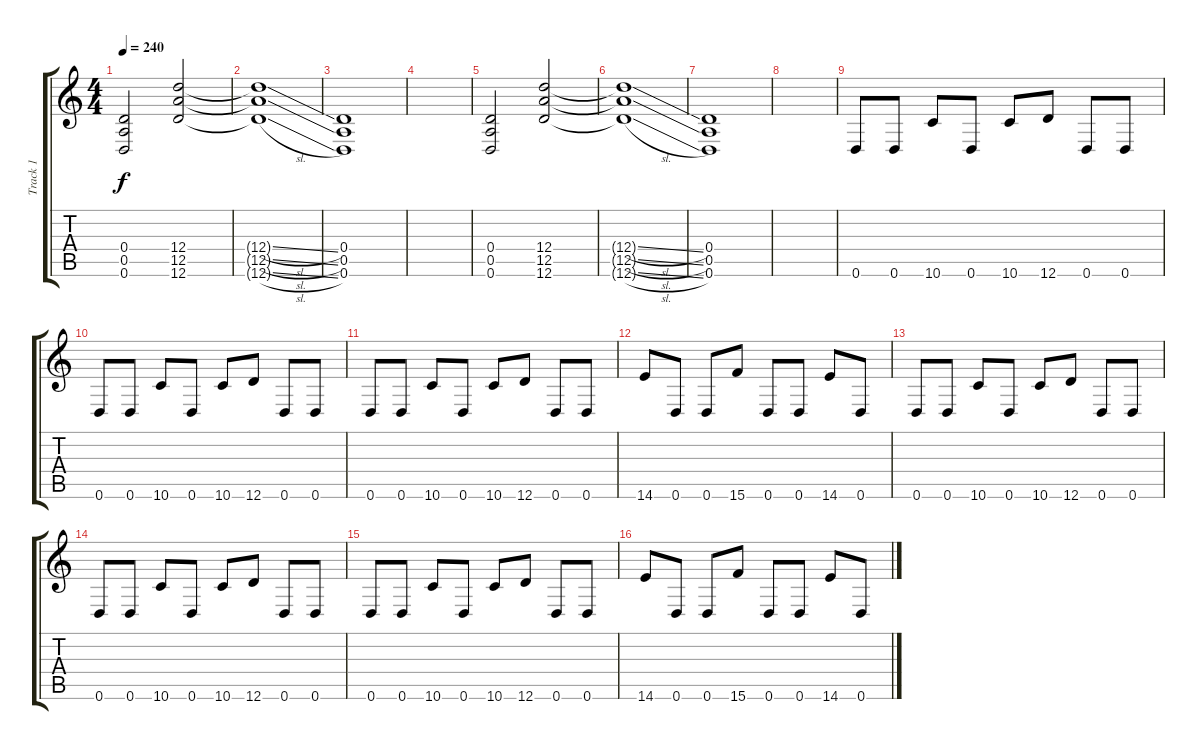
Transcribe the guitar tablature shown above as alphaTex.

\track ("Track 1" "Track 1") {instrument distortionguitar}
\staff {score tabs}
\tuning (E4 B3 G3 D3 A2 D2) {hide}
\ts (4 4)
\tempo 240
\clef g2
\ks c
(0.4 0.5 0.6).2{dy f} (12.4 12.5 12.6).2 |
(12.4{sl t} 12.5{sl t} 12.6{sl t}).1 |
(0.4 0.5 0.6).1 |
|
(0.4 0.5 0.6).2 (12.4 12.5 12.6).2 |
(12.4{sl t} 12.5{sl t} 12.6{sl t}).1 |
(0.4 0.5 0.6).1 |
|
0.6.8 0.6.8 10.6.8 0.6.8 10.6.8 12.6.8 0.6.8 0.6.8 |
0.6.8 0.6.8 10.6.8 0.6.8 10.6.8 12.6.8 0.6.8 0.6.8 |
0.6.8 0.6.8 10.6.8 0.6.8 10.6.8 12.6.8 0.6.8 0.6.8 |
14.6.8 0.6.8 0.6.8 15.6.8 0.6.8 0.6.8 14.6.8 0.6.8 |
0.6.8 0.6.8 10.6.8 0.6.8 10.6.8 12.6.8 0.6.8 0.6.8 |
0.6.8 0.6.8 10.6.8 0.6.8 10.6.8 12.6.8 0.6.8 0.6.8 |
0.6.8 0.6.8 10.6.8 0.6.8 10.6.8 12.6.8 0.6.8 0.6.8 |
14.6.8 0.6.8 0.6.8 15.6.8 0.6.8 0.6.8 14.6.8 0.6.8
